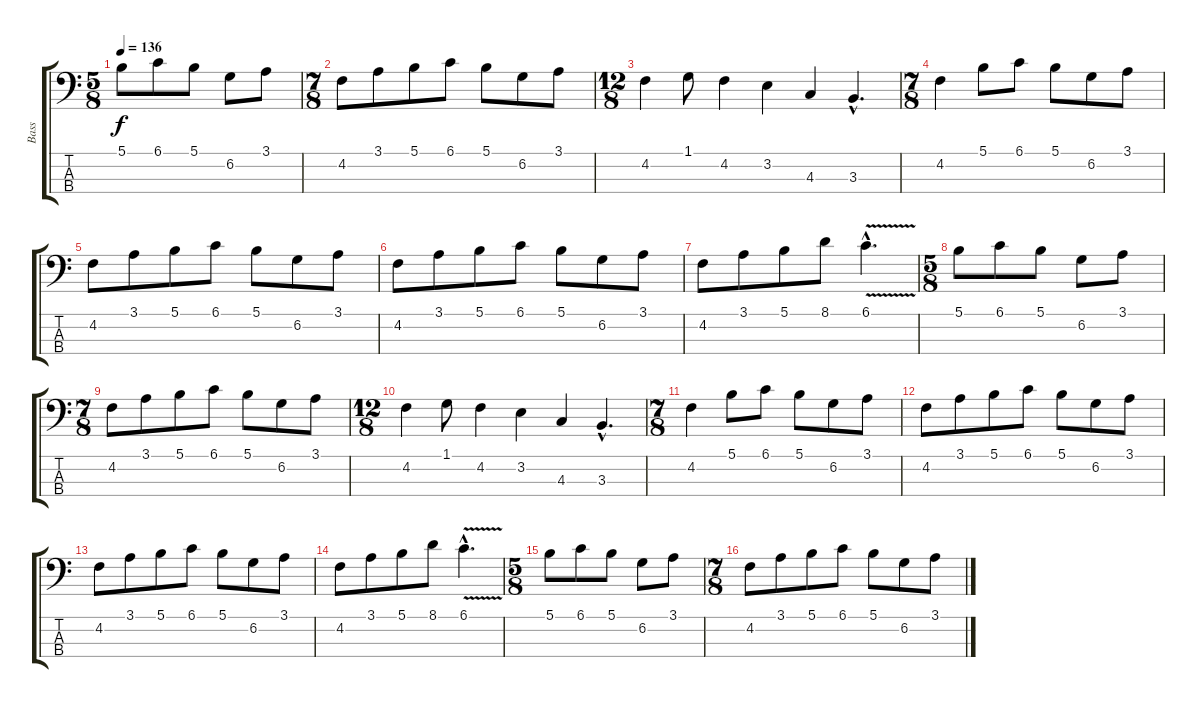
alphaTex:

\track ("Bass" "Bass") {instrument fretlessbass}
\staff {score tabs}
\tuning (Gb2 Db2 Ab1 C1) {hide}
\ts (5 8)
\tempo 136
\clef f4
\ks c
5.1.8{dy f} 6.1.8 5.1.8 6.2.8 3.1.8 |
\ts (7 8)
4.2.8 3.1.8 5.1.8 6.1.8 5.1.8 6.2.8 3.1.8 |
\ts (12 8)
4.2.4 1.1.8 4.2.4 3.2.4 4.3.4 3.3{hac}.4{d} |
\ts (7 8)
4.2.4 5.1.8 6.1.8 5.1.8 6.2.8 3.1.8 |
4.2.8 3.1.8 5.1.8 6.1.8 5.1.8 6.2.8 3.1.8 |
4.2.8 3.1.8 5.1.8 6.1.8 5.1.8 6.2.8 3.1.8 |
4.2.8 3.1.8 5.1.8 8.1.8 6.1{v hac}.4{d} |
\ts (5 8)
5.1.8 6.1.8 5.1.8 6.2.8 3.1.8 |
\ts (7 8)
4.2.8 3.1.8 5.1.8 6.1.8 5.1.8 6.2.8 3.1.8 |
\ts (12 8)
4.2.4 1.1.8 4.2.4 3.2.4 4.3.4 3.3{hac}.4{d} |
\ts (7 8)
4.2.4 5.1.8 6.1.8 5.1.8 6.2.8 3.1.8 |
4.2.8 3.1.8 5.1.8 6.1.8 5.1.8 6.2.8 3.1.8 |
4.2.8 3.1.8 5.1.8 6.1.8 5.1.8 6.2.8 3.1.8 |
4.2.8 3.1.8 5.1.8 8.1.8 6.1{v hac}.4{d} |
\ts (5 8)
5.1.8 6.1.8 5.1.8 6.2.8 3.1.8 |
\ts (7 8)
4.2.8 3.1.8 5.1.8 6.1.8 5.1.8 6.2.8 3.1.8
